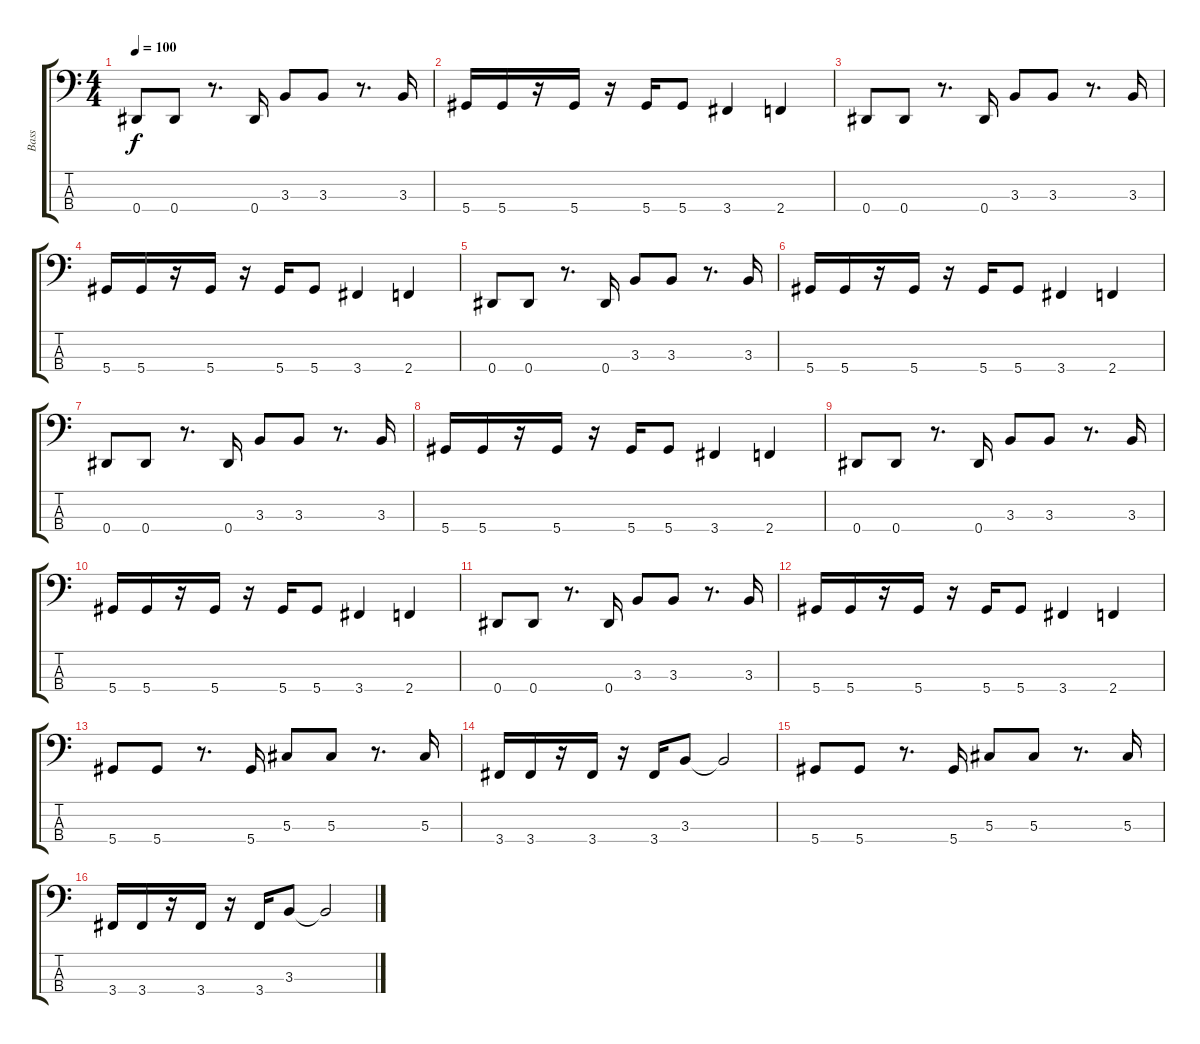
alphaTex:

\track ("Bass" "Bass") {instrument electricbassfinger}
\staff {score tabs}
\tuning (Gb2 Db2 Ab1 Eb1) {hide}
\ts (4 4)
\tempo 100
\clef f4
\ks c
0.4.8{dy f} 0.4.8 r.8{d} 0.4.16 3.3.8 3.3.8 r.8{d} 3.3.16 |
5.4.16 5.4.16 r.16 5.4.16 r.16 5.4.16 5.4.8 3.4.4 2.4.4 |
0.4.8 0.4.8 r.8{d} 0.4.16 3.3.8 3.3.8 r.8{d} 3.3.16 |
5.4.16 5.4.16 r.16 5.4.16 r.16 5.4.16 5.4.8 3.4.4 2.4.4 |
0.4.8 0.4.8 r.8{d} 0.4.16 3.3.8 3.3.8 r.8{d} 3.3.16 |
5.4.16 5.4.16 r.16 5.4.16 r.16 5.4.16 5.4.8 3.4.4 2.4.4 |
0.4.8 0.4.8 r.8{d} 0.4.16 3.3.8 3.3.8 r.8{d} 3.3.16 |
5.4.16 5.4.16 r.16 5.4.16 r.16 5.4.16 5.4.8 3.4.4 2.4.4 |
0.4.8 0.4.8 r.8{d} 0.4.16 3.3.8 3.3.8 r.8{d} 3.3.16 |
5.4.16 5.4.16 r.16 5.4.16 r.16 5.4.16 5.4.8 3.4.4 2.4.4 |
0.4.8 0.4.8 r.8{d} 0.4.16 3.3.8 3.3.8 r.8{d} 3.3.16 |
5.4.16 5.4.16 r.16 5.4.16 r.16 5.4.16 5.4.8 3.4.4 2.4.4 |
5.4.8 5.4.8 r.8{d} 5.4.16 5.3.8 5.3.8 r.8{d} 5.3.16 |
3.4.16 3.4.16 r.16 3.4.16 r.16 3.4.16 3.3.8 3.3{t}.2 |
5.4.8 5.4.8 r.8{d} 5.4.16 5.3.8 5.3.8 r.8{d} 5.3.16 |
3.4.16 3.4.16 r.16 3.4.16 r.16 3.4.16 3.3.8 3.3{t}.2
